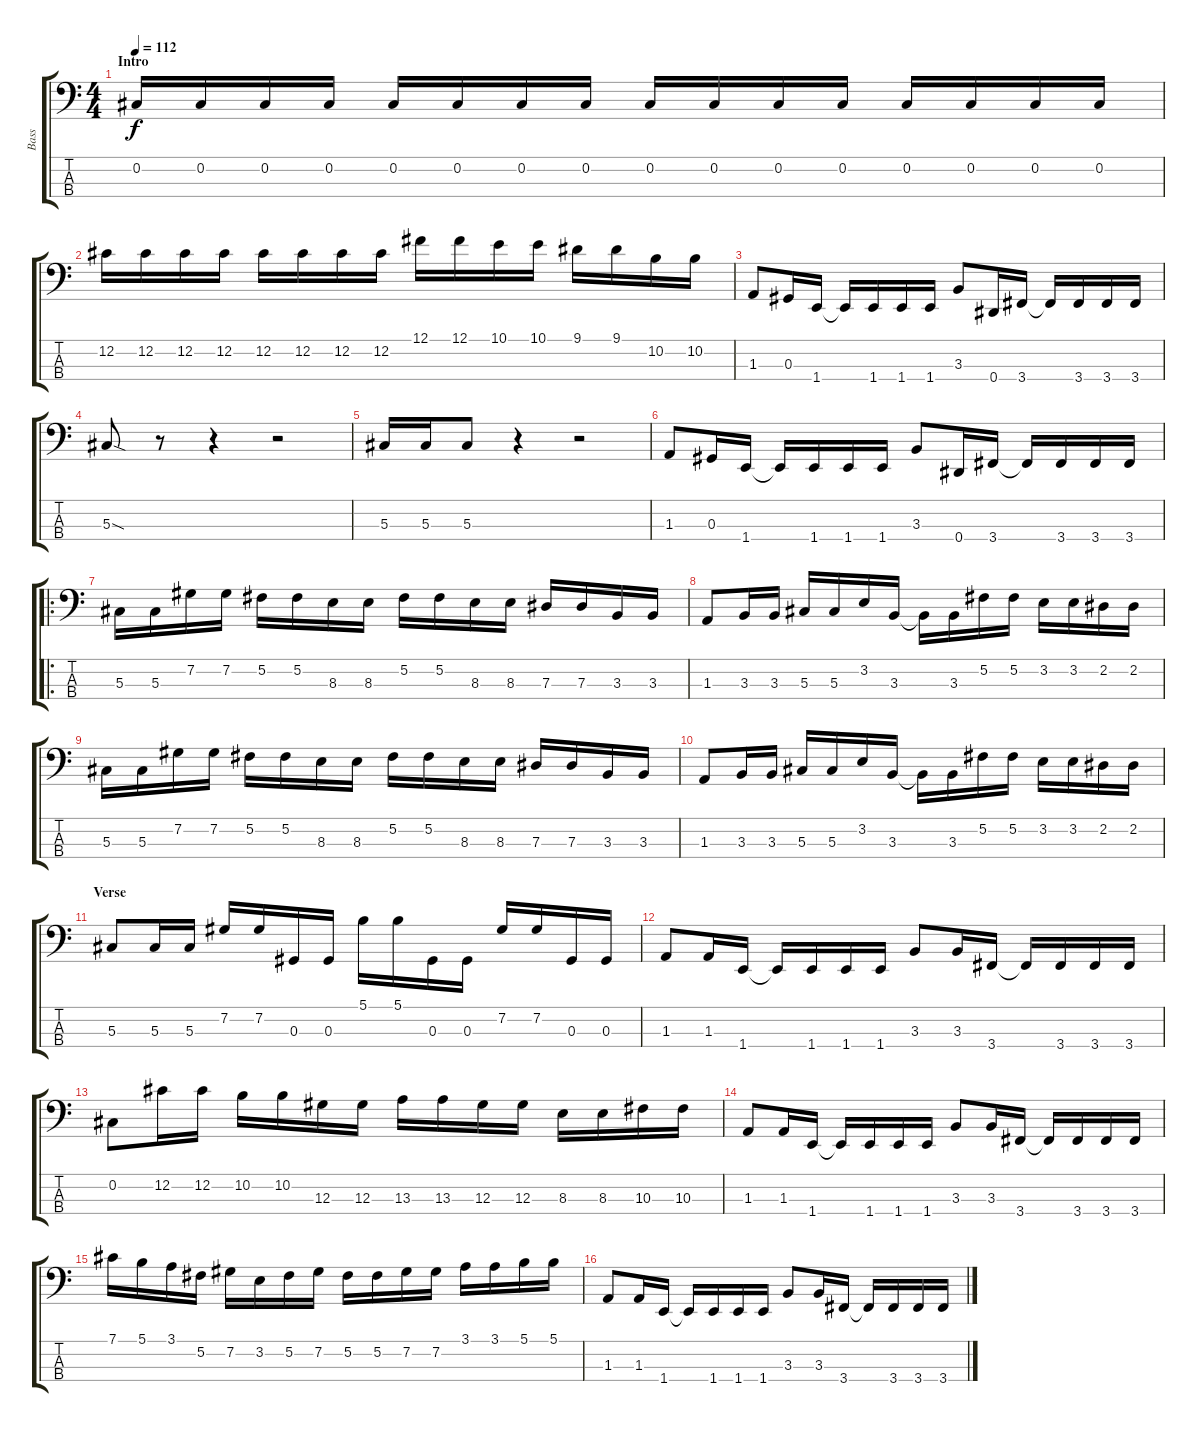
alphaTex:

\track ("Bass" "Bass") {instrument electricbasspick}
\staff {score tabs}
\tuning (Gb2 Db2 Ab1 Eb1) {hide}
\ts (4 4)
\section ("" "Intro")
\tempo 112
\clef f4
\ks c
0.2.16{dy f instrument electricbasspick} 0.2.16 0.2.16 0.2.16 0.2.16 0.2.16 0.2.16 0.2.16 0.2.16 0.2.16 0.2.16 0.2.16 0.2.16 0.2.16 0.2.16 0.2.16 |
12.2.16 12.2.16 12.2.16 12.2.16 12.2.16 12.2.16 12.2.16 12.2.16 12.1.16 12.1.16 10.1.16 10.1.16 9.1.16 9.1.16 10.2.16 10.2.16 |
1.3.8 0.3.16 1.4.16 1.4{t}.16 1.4.16 1.4.16 1.4.16 3.3.8 0.4.16 3.4.16 3.4{t}.16 3.4.16 3.4.16 3.4.16 |
5.3{sod}.8 r.8 r.4 r.2 |
5.3.16 5.3.16 5.3.8 r.4 r.2 |
1.3.8 0.3.16 1.4.16 1.4{t}.16 1.4.16 1.4.16 1.4.16 3.3.8 0.4.16 3.4.16 3.4{t}.16 3.4.16 3.4.16 3.4.16 |
\ro
5.3.16 5.3.16 7.2.16 7.2.16 5.2.16 5.2.16 8.3.16 8.3.16 5.2.16 5.2.16 8.3.16 8.3.16 7.3.16 7.3.16 3.3.16 3.3.16 |
1.3.8 3.3.16 3.3.16 5.3.16 5.3.16 3.2.16 3.3.16 3.3{t}.16 3.3.16 5.2.16 5.2.16 3.2.16 3.2.16 2.2.16 2.2.16 |
5.3.16 5.3.16 7.2.16 7.2.16 5.2.16 5.2.16 8.3.16 8.3.16 5.2.16 5.2.16 8.3.16 8.3.16 7.3.16 7.3.16 3.3.16 3.3.16 |
1.3.8 3.3.16 3.3.16 5.3.16 5.3.16 3.2.16 3.3.16 3.3{t}.16 3.3.16 5.2.16 5.2.16 3.2.16 3.2.16 2.2.16 2.2.16 |
\section ("" "Verse")
5.3.8 5.3.16 5.3.16 7.2.16 7.2.16 0.3.16 0.3.16 5.1.16 5.1.16 0.3.16 0.3.16 7.2.16 7.2.16 0.3.16 0.3.16 |
1.3.8 1.3.16 1.4.16 1.4{t}.16 1.4.16 1.4.16 1.4.16 3.3.8 3.3.16 3.4.16 3.4{t}.16 3.4.16 3.4.16 3.4.16 |
0.2.8 12.2.16 12.2.16 10.2.16 10.2.16 12.3.16 12.3.16 13.3.16 13.3.16 12.3.16 12.3.16 8.3.16 8.3.16 10.3.16 10.3.16 |
1.3.8 1.3.16 1.4.16 1.4{t}.16 1.4.16 1.4.16 1.4.16 3.3.8 3.3.16 3.4.16 3.4{t}.16 3.4.16 3.4.16 3.4.16 |
7.1.16 5.1.16 3.1.16 5.2.16 7.2.16 3.2.16 5.2.16 7.2.16 5.2.16 5.2.16 7.2.16 7.2.16 3.1.16 3.1.16 5.1.16 5.1.16 |
1.3.8 1.3.16 1.4.16 1.4{t}.16 1.4.16 1.4.16 1.4.16 3.3.8 3.3.16 3.4.16 3.4{t}.16 3.4.16 3.4.16 3.4.16
